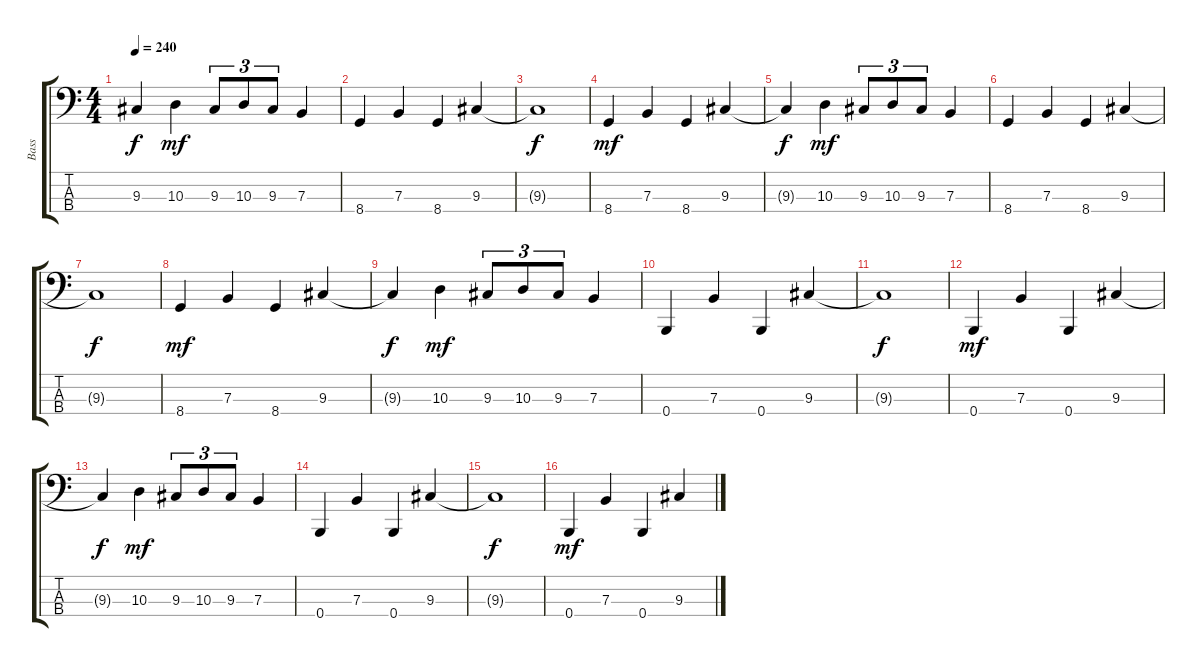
\track ("Bass" "Bass") {instrument electricbasspick}
\staff {score tabs}
\tuning (D2 A1 E1 B0) {hide}
\ts (4 4)
\tempo 240
\clef f4
\ks c
9.3{t}.4{dy f} 10.3.4{dy mf} 9.3.8{tu (3 2)} 10.3.8{tu (3 2)} 9.3.8{tu (3 2)} 7.3.4 |
8.4.4 7.3.4 8.4.4 9.3.4 |
9.3{t}.1{dy f} |
8.4.4{dy mf} 7.3.4 8.4.4 9.3.4 |
9.3{t}.4{dy f} 10.3.4{dy mf} 9.3.8{tu (3 2)} 10.3.8{tu (3 2)} 9.3.8{tu (3 2)} 7.3.4 |
8.4.4 7.3.4 8.4.4 9.3.4 |
9.3{t}.1{dy f} |
8.4.4{dy mf} 7.3.4 8.4.4 9.3.4 |
9.3{t}.4{dy f} 10.3.4{dy mf} 9.3.8{tu (3 2)} 10.3.8{tu (3 2)} 9.3.8{tu (3 2)} 7.3.4 |
0.4.4 7.3.4 0.4.4 9.3.4 |
9.3{t}.1{dy f} |
0.4.4{dy mf} 7.3.4 0.4.4 9.3.4 |
9.3{t}.4{dy f} 10.3.4{dy mf} 9.3.8{tu (3 2)} 10.3.8{tu (3 2)} 9.3.8{tu (3 2)} 7.3.4 |
0.4.4 7.3.4 0.4.4 9.3.4 |
9.3{t}.1{dy f} |
0.4.4{dy mf} 7.3.4 0.4.4 9.3.4
